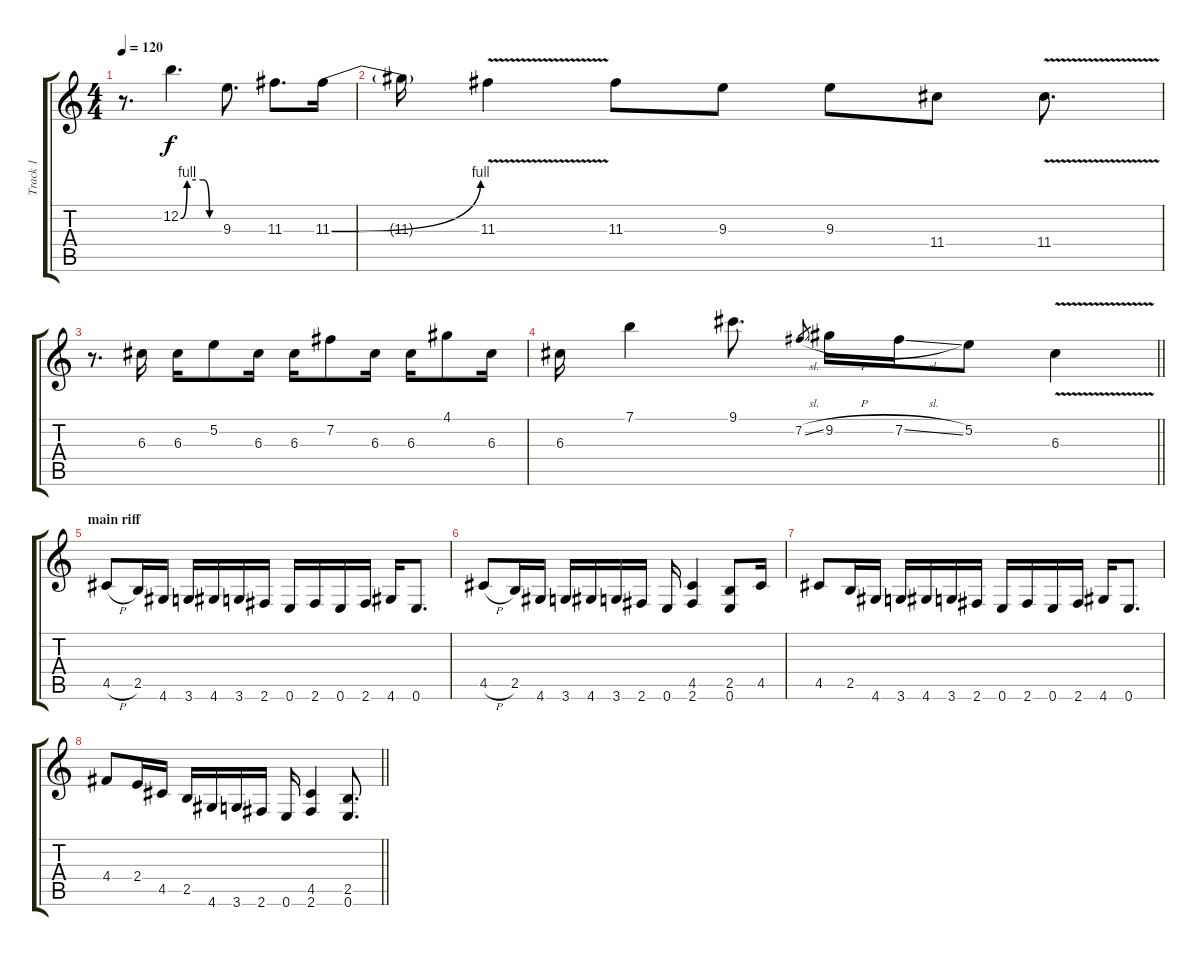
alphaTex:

\track ("Track 1" "Track 1") {instrument overdrivenguitar}
\staff {score tabs}
\tuning (E4 B3 G3 D3 A2 E2) {hide}
\ts (4 4)
\tempo 120
\clef g2
\ks c
r.8{d dy f} 12.2{be (custom 0 0 10 4 35 4 45 0 60 0)}.4{d} 9.3.8{d} 11.3.8{d} 11.3{be (bend 0 0 60 4)}.16 |
11.3{t}.16 11.3{v}.4 11.3.8 9.3.8 9.3.8 11.4.8 11.4{v}.8{d} |
r.8{d} 6.3.16 6.3.16 5.2.8 6.3.16 6.3.16 7.2.8 6.3.16 6.3.16 4.1.8 6.3.16 |
\barLineRight lightlight
6.3.16 7.1.4 9.1.8{d} 7.2{sl}.8{gr} 9.2{h}.16 7.2{sl}.16 5.2.8 6.3{v}.4 |
\section ("" "main riff")
4.5{h}.8 2.5.16 4.6.16 3.6.16 4.6.16 3.6.16 2.6.16 0.6.16 2.6.16 0.6.16 2.6.16 4.6.16 0.6.8{d} |
4.5{h}.8 2.5.16 4.6.16 3.6.16 4.6.16 3.6.16 2.6.16 0.6.16 (4.5 2.6).4 (2.5 0.6).8 4.5.16 |
4.5.8 2.5.16 4.6.16 3.6.16 4.6.16 3.6.16 2.6.16 0.6.16 2.6.16 0.6.16 2.6.16 4.6.16 0.6.8{d} |
\barLineRight lightlight
4.4.8 2.4.16 4.5.16 2.5.16 4.6.16 3.6.16 2.6.16 0.6.16 (4.5 2.6).4 (2.5 0.6).8{d}
